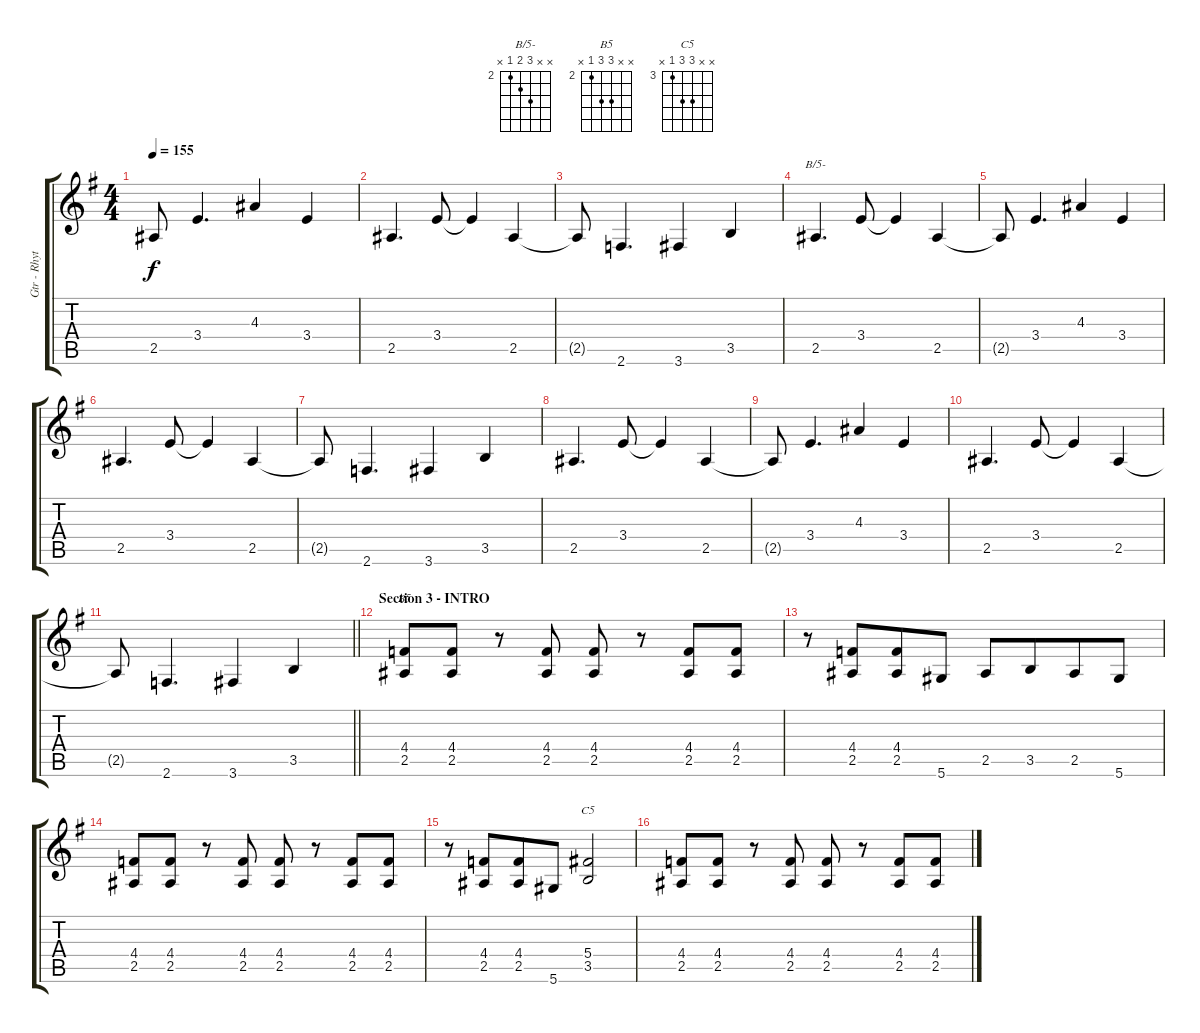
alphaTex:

\track ("Gtr - Rhythm 1" "Gtr - Rhyt") {instrument overdrivenguitar}
\staff {score tabs}
\tuning (Eb4 Bb3 Gb3 Db3 Ab2 Eb2) {hide}
\chord ("B/5-" x x 4 3 2 x) {firstfret 2}
\chord ("B5" x x 4 4 2 x) {firstfret 2}
\chord ("C5" x x 5 5 3 x) {firstfret 3}
\ts (4 4)
\tempo 155
\clef g2
\ks eminor
2.5{t}.8{dy f} 3.4.4{d} 4.3.4 3.4.4 |
2.5.4{d} 3.4.8 3.4{t}.4 2.5.4 |
2.5{t}.8 2.6.4{d} 3.6.4 3.5.4 |
2.5.4{d ch "B/5-"} 3.4.8 3.4{t}.4 2.5.4 |
2.5{t}.8 3.4.4{d} 4.3.4 3.4.4 |
2.5.4{d} 3.4.8 3.4{t}.4 2.5.4 |
2.5{t}.8 2.6.4{d} 3.6.4 3.5.4 |
2.5.4{d} 3.4.8 3.4{t}.4 2.5.4 |
2.5{t}.8 3.4.4{d} 4.3.4 3.4.4 |
2.5.4{d} 3.4.8 3.4{t}.4 2.5.4 |
\barLineRight lightlight
2.5{t}.8 2.6.4{d} 3.6.4 3.5.4 |
\section ("" "Section 3 - INTRO")
(4.4 2.5).8{ch "B5"} (4.4 2.5).8 r.8 (4.4 2.5).8 (4.4 2.5).8 r.8 (4.4 2.5).8 (4.4 2.5).8 |
r.8 (4.4 2.5).8{beam merge} (4.4 2.5).8 5.6.8 2.5.8 3.5.8{beam merge} 2.5.8 5.6.8 |
(4.4 2.5).8 (4.4 2.5).8 r.8 (4.4 2.5).8 (4.4 2.5).8 r.8 (4.4 2.5).8 (4.4 2.5).8 |
r.8 (4.4 2.5).8{beam merge} (4.4 2.5).8 5.6.8 (5.4 3.5).2{ch "C5"} |
(4.4 2.5).8 (4.4 2.5).8 r.8 (4.4 2.5).8 (4.4 2.5).8 r.8 (4.4 2.5).8 (4.4 2.5).8
